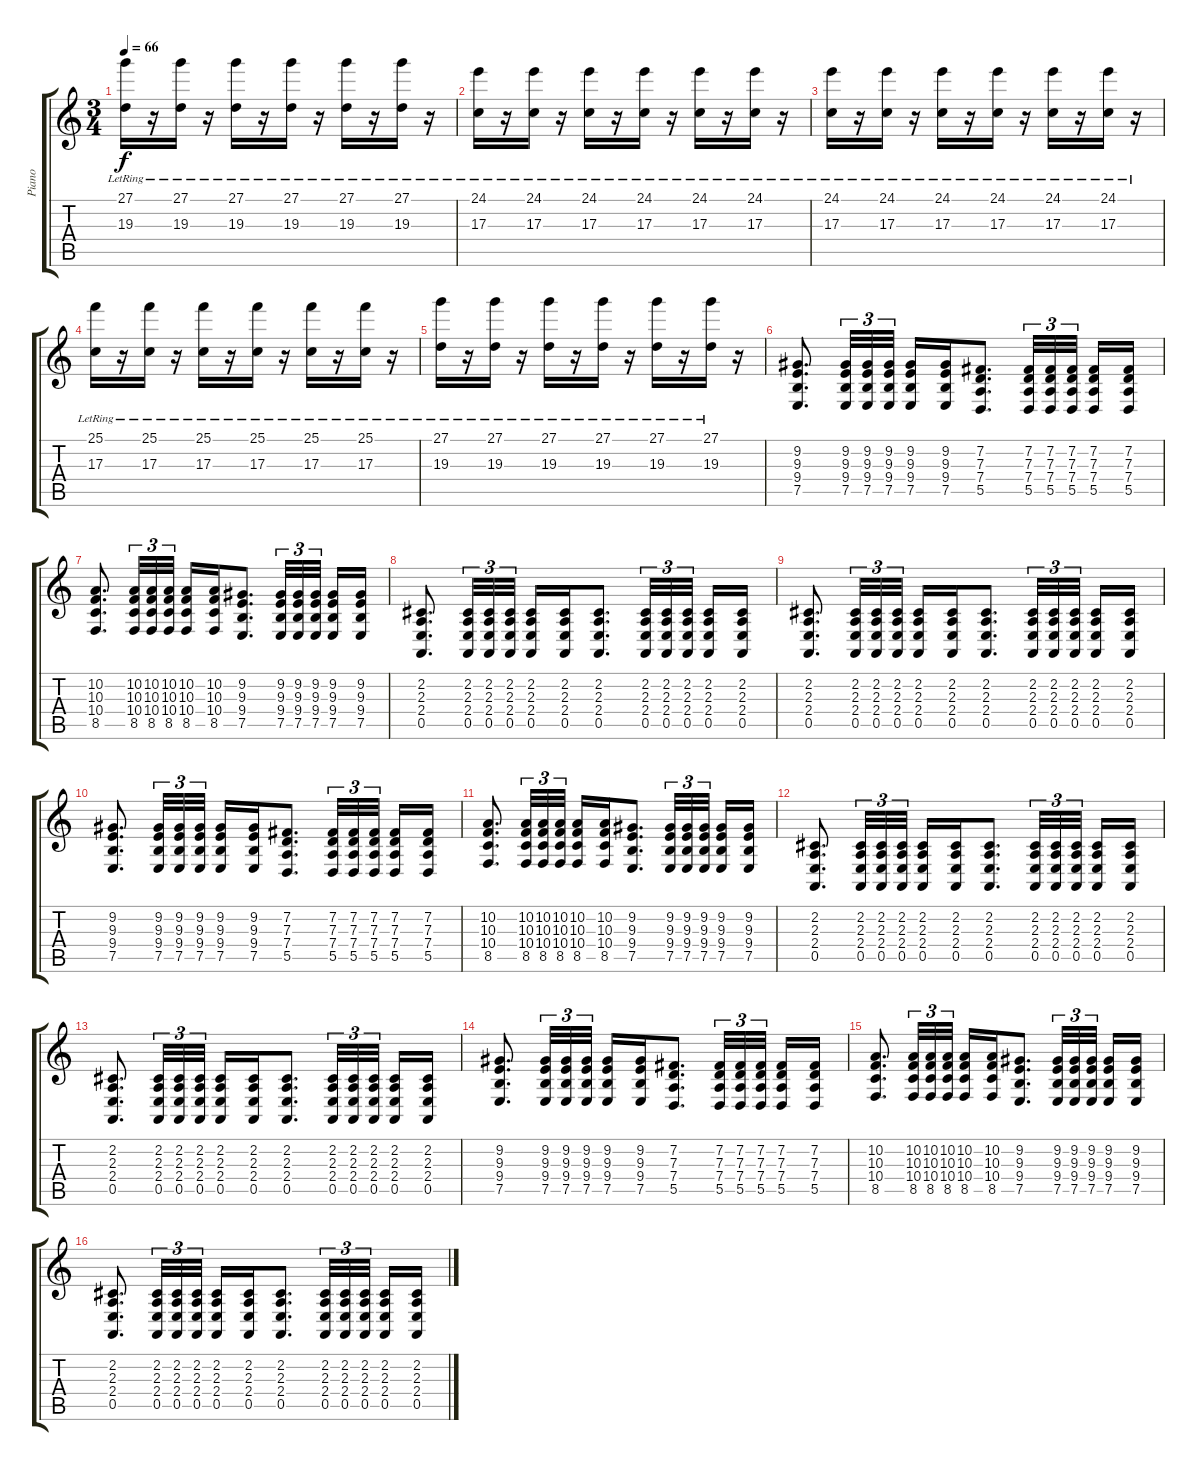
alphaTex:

\track ("Piano" "Piano") {instrument electricgrandpiano}
\staff {score tabs}
\tuning (E4 B3 G3 D3 A2 E2) {hide}
\ts (3 4)
\tempo 66
\clef g2
\ks c
(27.1 19.3{lr}).16{dy f} r.16 (27.1 19.3{lr}).16 r.16 (27.1 19.3{lr}).16 r.16 (27.1{lr} 19.3).16 r.16 (27.1{lr} 19.3).16 r.16 (27.1{lr} 19.3).16 r.16 |
(24.1 17.3{lr}).16 r.16 (24.1 17.3{lr}).16 r.16 (24.1 17.3{lr}).16 r.16 (24.1{lr} 17.3).16 r.16 (24.1{lr} 17.3).16 r.16 (24.1{lr} 17.3).16 r.16 |
(24.1 17.3{lr}).16 r.16 (24.1 17.3{lr}).16 r.16 (24.1 17.3{lr}).16 r.16 (24.1{lr} 17.3).16 r.16 (24.1{lr} 17.3).16 r.16 (24.1{lr} 17.3).16 r.16 |
(25.1 17.3{lr}).16 r.16 (25.1 17.3{lr}).16 r.16 (25.1 17.3{lr}).16 r.16 (25.1{lr} 17.3).16 r.16 (25.1{lr} 17.3).16 r.16 (25.1{lr} 17.3).16 r.16 |
(27.1 19.3{lr}).16 r.16 (27.1 19.3{lr}).16 r.16 (27.1 19.3{lr}).16 r.16 (27.1{lr} 19.3).16 r.16 (27.1{lr} 19.3).16 r.16 (27.1{lr} 19.3).16 r.16 |
(9.2 9.3 9.4 7.5).8{d} (9.2 9.3 9.4 7.5).32{tu (3 2)} (9.2 9.3 9.4 7.5).32{tu (3 2)} (9.2 9.3 9.4 7.5).32{tu (3 2)} (9.2 9.3 9.4 7.5).16 (9.2 9.3 9.4 7.5).16 (7.2 7.3 7.4 5.5).8{d} (7.2 7.3 7.4 5.5).32{tu (3 2)} (7.2 7.3 7.4 5.5).32{tu (3 2)} (7.2 7.3 7.4 5.5).32{tu (3 2) beam splitsecondary} (7.2 7.3 7.4 5.5).16 (7.2 7.3 7.4 5.5).16 |
(10.2 10.3 10.4 8.5).8{d} (10.2 10.3 10.4 8.5).32{tu (3 2)} (10.2 10.3 10.4 8.5).32{tu (3 2)} (10.2 10.3 10.4 8.5).32{tu (3 2)} (10.2 10.3 10.4 8.5).16 (10.2 10.3 10.4 8.5).16 (9.2 9.3 9.4 7.5).8{d} (9.2 9.3 9.4 7.5).32{tu (3 2)} (9.2 9.3 9.4 7.5).32{tu (3 2)} (9.2 9.3 9.4 7.5).32{tu (3 2) beam splitsecondary} (9.2 9.3 9.4 7.5).16 (9.2 9.3 9.4 7.5).16 |
(2.2 2.3 2.4 0.5).8{d} (2.2 2.3 2.4 0.5).32{tu (3 2)} (2.2 2.3 2.4 0.5).32{tu (3 2)} (2.2 2.3 2.4 0.5).32{tu (3 2)} (2.2 2.3 2.4 0.5).16 (2.2 2.3 2.4 0.5).16 (2.2 2.3 2.4 0.5).8{d} (2.2 2.3 2.4 0.5).32{tu (3 2)} (2.2 2.3 2.4 0.5).32{tu (3 2)} (2.2 2.3 2.4 0.5).32{tu (3 2) beam splitsecondary} (2.2 2.3 2.4 0.5).16 (2.2 2.3 2.4 0.5).16 |
(2.2 2.3 2.4 0.5).8{d} (2.2 2.3 2.4 0.5).32{tu (3 2)} (2.2 2.3 2.4 0.5).32{tu (3 2)} (2.2 2.3 2.4 0.5).32{tu (3 2)} (2.2 2.3 2.4 0.5).16 (2.2 2.3 2.4 0.5).16 (2.2 2.3 2.4 0.5).8{d} (2.2 2.3 2.4 0.5).32{tu (3 2)} (2.2 2.3 2.4 0.5).32{tu (3 2)} (2.2 2.3 2.4 0.5).32{tu (3 2) beam splitsecondary} (2.2 2.3 2.4 0.5).16 (2.2 2.3 2.4 0.5).16 |
(9.2 9.3 9.4 7.5).8{d volume 9} (9.2 9.3 9.4 7.5).32{tu (3 2)} (9.2 9.3 9.4 7.5).32{tu (3 2)} (9.2 9.3 9.4 7.5).32{tu (3 2)} (9.2 9.3 9.4 7.5).16 (9.2 9.3 9.4 7.5).16 (7.2 7.3 7.4 5.5).8{d} (7.2 7.3 7.4 5.5).32{tu (3 2)} (7.2 7.3 7.4 5.5).32{tu (3 2)} (7.2 7.3 7.4 5.5).32{tu (3 2) beam splitsecondary} (7.2 7.3 7.4 5.5).16 (7.2 7.3 7.4 5.5).16 |
(10.2 10.3 10.4 8.5).8{d} (10.2 10.3 10.4 8.5).32{tu (3 2)} (10.2 10.3 10.4 8.5).32{tu (3 2)} (10.2 10.3 10.4 8.5).32{tu (3 2)} (10.2 10.3 10.4 8.5).16 (10.2 10.3 10.4 8.5).16 (9.2 9.3 9.4 7.5).8{d} (9.2 9.3 9.4 7.5).32{tu (3 2)} (9.2 9.3 9.4 7.5).32{tu (3 2)} (9.2 9.3 9.4 7.5).32{tu (3 2) beam splitsecondary} (9.2 9.3 9.4 7.5).16 (9.2 9.3 9.4 7.5).16 |
(2.2 2.3 2.4 0.5).8{d} (2.2 2.3 2.4 0.5).32{tu (3 2)} (2.2 2.3 2.4 0.5).32{tu (3 2)} (2.2 2.3 2.4 0.5).32{tu (3 2)} (2.2 2.3 2.4 0.5).16 (2.2 2.3 2.4 0.5).16 (2.2 2.3 2.4 0.5).8{d} (2.2 2.3 2.4 0.5).32{tu (3 2)} (2.2 2.3 2.4 0.5).32{tu (3 2)} (2.2 2.3 2.4 0.5).32{tu (3 2) beam splitsecondary} (2.2 2.3 2.4 0.5).16 (2.2 2.3 2.4 0.5).16 |
(2.2 2.3 2.4 0.5).8{d} (2.2 2.3 2.4 0.5).32{tu (3 2)} (2.2 2.3 2.4 0.5).32{tu (3 2)} (2.2 2.3 2.4 0.5).32{tu (3 2)} (2.2 2.3 2.4 0.5).16 (2.2 2.3 2.4 0.5).16 (2.2 2.3 2.4 0.5).8{d} (2.2 2.3 2.4 0.5).32{tu (3 2)} (2.2 2.3 2.4 0.5).32{tu (3 2)} (2.2 2.3 2.4 0.5).32{tu (3 2) beam splitsecondary} (2.2 2.3 2.4 0.5).16 (2.2 2.3 2.4 0.5).16 |
(9.2 9.3 9.4 7.5).8{d} (9.2 9.3 9.4 7.5).32{tu (3 2)} (9.2 9.3 9.4 7.5).32{tu (3 2)} (9.2 9.3 9.4 7.5).32{tu (3 2)} (9.2 9.3 9.4 7.5).16 (9.2 9.3 9.4 7.5).16 (7.2 7.3 7.4 5.5).8{d} (7.2 7.3 7.4 5.5).32{tu (3 2)} (7.2 7.3 7.4 5.5).32{tu (3 2)} (7.2 7.3 7.4 5.5).32{tu (3 2) beam splitsecondary} (7.2 7.3 7.4 5.5).16 (7.2 7.3 7.4 5.5).16 |
(10.2 10.3 10.4 8.5).8{d} (10.2 10.3 10.4 8.5).32{tu (3 2)} (10.2 10.3 10.4 8.5).32{tu (3 2)} (10.2 10.3 10.4 8.5).32{tu (3 2)} (10.2 10.3 10.4 8.5).16 (10.2 10.3 10.4 8.5).16 (9.2 9.3 9.4 7.5).8{d} (9.2 9.3 9.4 7.5).32{tu (3 2)} (9.2 9.3 9.4 7.5).32{tu (3 2)} (9.2 9.3 9.4 7.5).32{tu (3 2) beam splitsecondary} (9.2 9.3 9.4 7.5).16 (9.2 9.3 9.4 7.5).16 |
(2.2 2.3 2.4 0.5).8{d} (2.2 2.3 2.4 0.5).32{tu (3 2)} (2.2 2.3 2.4 0.5).32{tu (3 2)} (2.2 2.3 2.4 0.5).32{tu (3 2)} (2.2 2.3 2.4 0.5).16 (2.2 2.3 2.4 0.5).16 (2.2 2.3 2.4 0.5).8{d} (2.2 2.3 2.4 0.5).32{tu (3 2)} (2.2 2.3 2.4 0.5).32{tu (3 2)} (2.2 2.3 2.4 0.5).32{tu (3 2) beam splitsecondary} (2.2 2.3 2.4 0.5).16 (2.2 2.3 2.4 0.5).16
